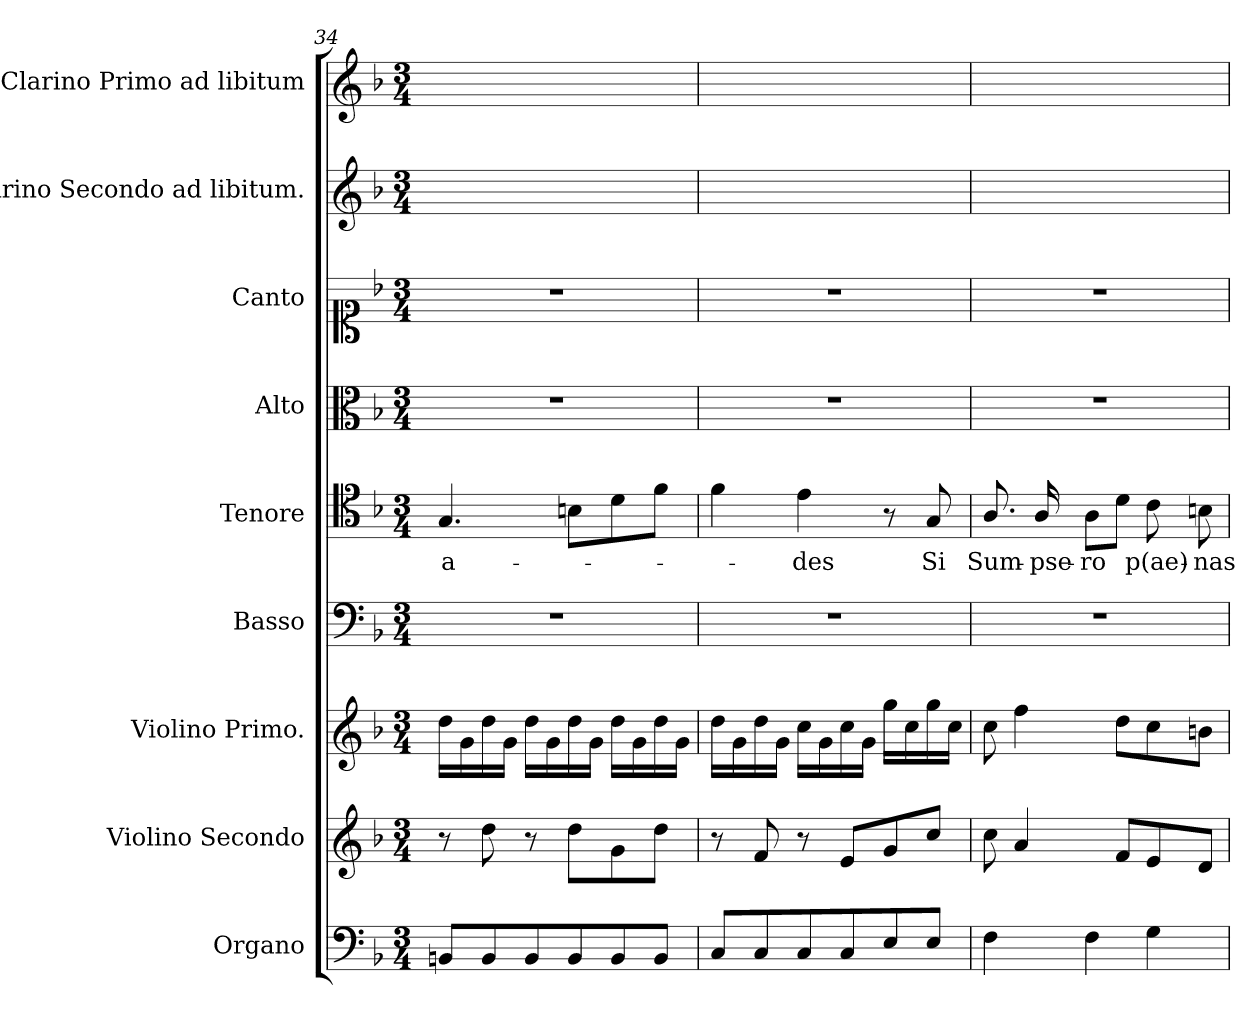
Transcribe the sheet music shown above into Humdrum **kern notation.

**kern	**kern	**kern	**kern	**kern	**text	**kern	**kern	**kern	**kern
*part9	*part8	*part7	*part6	*part5	*part5	*part4	*part3	*part2	*part1
*staff9	*staff8	*staff7	*staff6	*staff5	*staff5	*staff4	*staff3	*staff2	*staff1
*I"Organo	*I"Violino Secondo	*I"Violino Primo.	*I"Basso	*I"Tenore	*	*I"Alto	*I"Canto	*I"Clarino Secondo ad libitum.	*I"Clarino Primo ad libitum
*I'org	*	*I'vl I	*I'B	*I'T	*	*I'A	*I'C	*I'clno II	*I'clno I
*clefF4	*clefG2	*clefG2	*clefF4	*clefC4	*	*clefC3	*clefC1	*clefG2	*clefG2
*k[b-]	*k[b-]	*k[b-]	*k[b-]	*k[b-]	*	*k[b-]	*k[b-]	*k[b-]	*k[b-]
*F:	*F:	*F:	*F:	*F:	*	*F:	*F:	*F:	*F:
*M3/4	*M3/4	*M3/4	*M3/4	*M3/4	*	*M3/4	*M3/4	*M3/4	*M3/4
=34	=34	=34	=34	=34	=34	=34	=34	=34	=34
8BBn/L	8r	16dd\LL	2.r	4.G/	a-	2.r	2.r	2.ryy	2.ryy
.	.	16g\	.	.	.	.	.	.	.
8BB/	8dd\	16dd\	.	.	.	.	.	.	.
.	.	16g\JJ	.	.	.	.	.	.	.
8BB/	8r	16dd\LL	.	.	.	.	.	.	.
.	.	16g\	.	.	.	.	.	.	.
8BB/	8dd\L	16dd\	.	8Bn\L	.	.	.	.	.
.	.	16g\JJ	.	.	.	.	.	.	.
8BB/	8g\	16dd\LL	.	8d\	.	.	.	.	.
.	.	16g\	.	.	.	.	.	.	.
8BB/J	8dd\J	16dd\	.	8f\J	.	.	.	.	.
.	.	16g\JJ	.	.	.	.	.	.	.
=35	=35	=35	=35	=35	=35	=35	=35	=35	=35
8C/L	8r	16dd\LL	2.r	4f\	.	2.r	2.r	2.ryy	2.ryy
.	.	16g\	.	.	.	.	.	.	.
8C/	8f/	16dd\	.	.	.	.	.	.	.
.	.	16g\JJ	.	.	.	.	.	.	.
8C/	8r	16cc\LL	.	4e\	-des	.	.	.	.
.	.	16g\	.	.	.	.	.	.	.
8C/	8e/L	16cc\	.	.	.	.	.	.	.
.	.	16g\JJ	.	.	.	.	.	.	.
8E/	8g/	16gg\LL	.	8r	.	.	.	.	.
.	.	16cc\	.	.	.	.	.	.	.
8E/J	8cc/J	16gg\	.	8G/	Si	.	.	.	.
.	.	16cc\JJ	.	.	.	.	.	.	.
=36	=36	=36	=36	=36	=36	=36	=36	=36	=36
4F\	8cc\	8cc\	2.r	8.A/	Sum-	2.r	2.r	2.ryy	2.ryy
.	4a/	4ff\	.	.	.	.	.	.	.
.	.	.	.	16A/	-pse-	.	.	.	.
4F\	.	.	.	8A\L	-ro	.	.	.	.
.	8f/L	8dd\L	.	8d\J	.	.	.	.	.
4G\	8e/	8cc\	.	8c\	p(ae)-	.	.	.	.
.	8d/J	8bn\J	.	8Bn\	-nas	.	.	.	.
=	=	=	=	=	=	=	=	=	=
*-	*-	*-	*-	*-	*-	*-	*-	*-	*-
